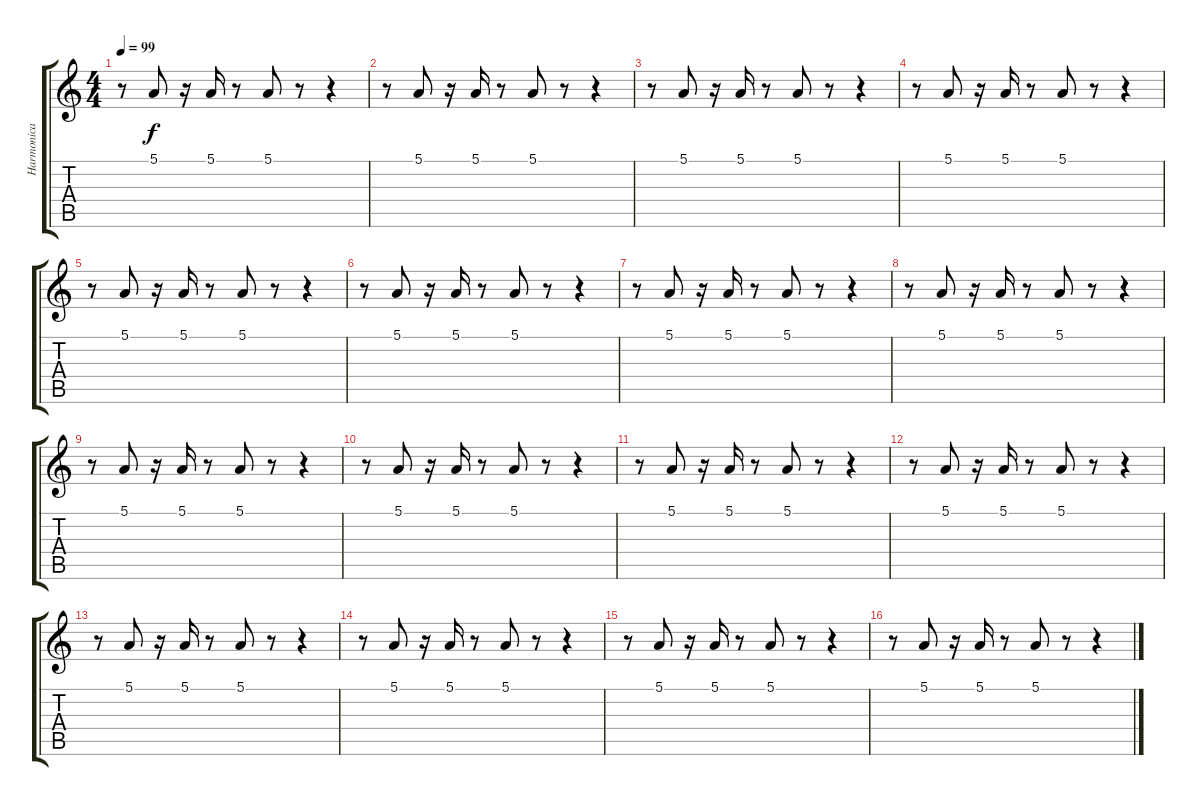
\track ("Harmonica" "Harmonica") {instrument harmonica}
\staff {score tabs}
\tuning (E4 B3 G3 D3 A2 E2) {hide}
\ts (4 4)
\tempo 99
\clef g2
\ks c
r.8{dy f instrument harmonica} 5.1.8 r.16 5.1.16 r.8 5.1.8 r.8 r.4 |
r.8 5.1.8 r.16 5.1.16 r.8 5.1.8 r.8 r.4 |
r.8 5.1.8 r.16 5.1.16 r.8 5.1.8 r.8 r.4 |
r.8 5.1.8 r.16 5.1.16 r.8 5.1.8 r.8 r.4 |
r.8 5.1.8 r.16 5.1.16 r.8 5.1.8 r.8 r.4 |
r.8 5.1.8 r.16 5.1.16 r.8 5.1.8 r.8 r.4 |
r.8 5.1.8 r.16 5.1.16 r.8 5.1.8 r.8 r.4 |
r.8 5.1.8 r.16 5.1.16 r.8 5.1.8 r.8 r.4 |
r.8 5.1.8 r.16 5.1.16 r.8 5.1.8 r.8 r.4 |
r.8 5.1.8 r.16 5.1.16 r.8 5.1.8 r.8 r.4 |
r.8 5.1.8 r.16 5.1.16 r.8 5.1.8 r.8 r.4 |
r.8 5.1.8 r.16 5.1.16 r.8 5.1.8 r.8 r.4 |
r.8 5.1.8 r.16 5.1.16 r.8 5.1.8 r.8 r.4 |
r.8 5.1.8 r.16 5.1.16 r.8 5.1.8 r.8 r.4 |
r.8 5.1.8 r.16 5.1.16 r.8 5.1.8 r.8 r.4 |
r.8 5.1.8 r.16 5.1.16 r.8 5.1.8 r.8 r.4
